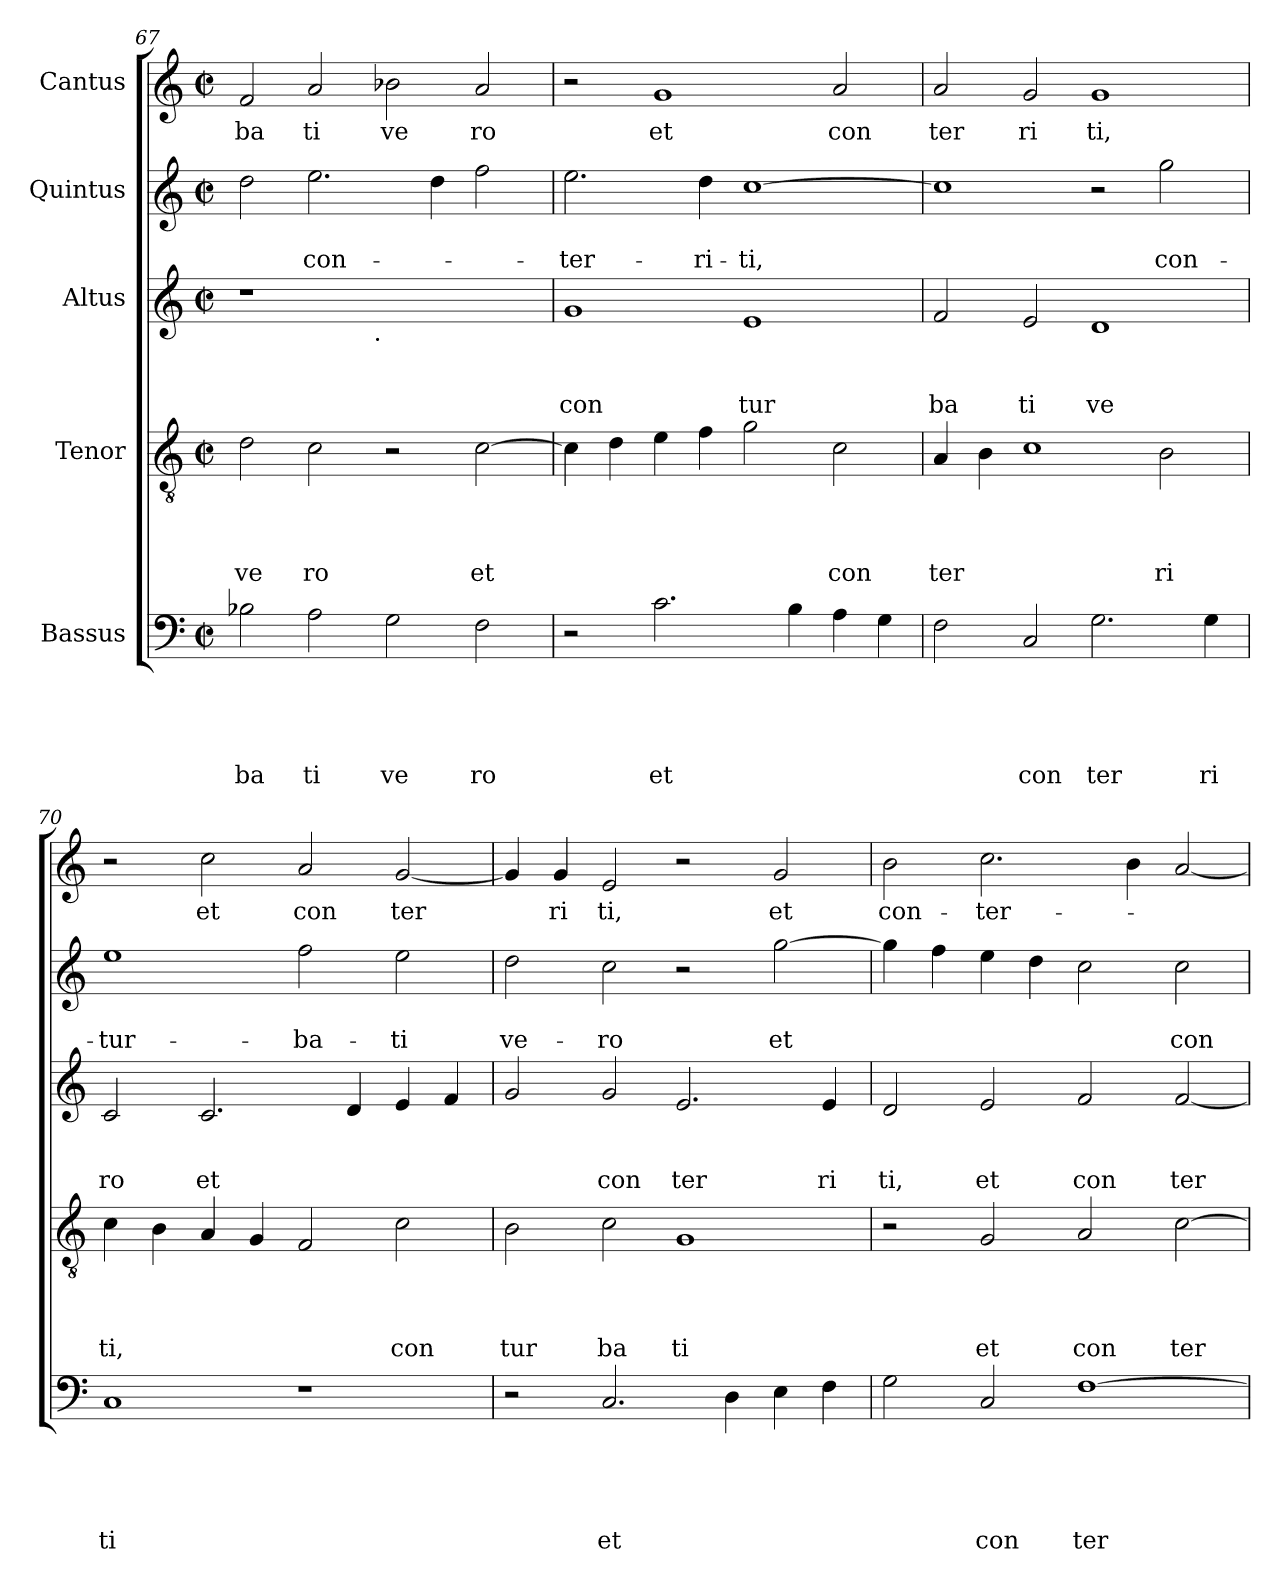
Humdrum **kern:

**kern	**text	**text	**text	**text	**text	**kern	**text	**text	**text	**text	**kern	**text	**text	**text	**kern	**text	**text	**kern	**text
*part5	*part5	*part5	*part5	*part5	*part5	*part4	*part4	*part4	*part4	*part4	*part3	*part3	*part3	*part3	*part2	*part2	*part2	*part1	*part1
*staff5	*staff5	*staff5	*staff5	*staff5	*staff5	*staff4	*staff4	*staff4	*staff4	*staff4	*staff3	*staff3	*staff3	*staff3	*staff2	*staff2	*staff2	*staff1	*staff1
*I"Bassus	*	*	*	*	*	*I"Tenor	*	*	*	*	*I"Altus	*	*	*	*I"Quintus	*	*	*I"Cantus	*
!!LO:PB:g=z
*clefF4	*	*	*	*	*	*clefGv2	*	*	*	*	*clefG2	*	*	*	*clefG2	*	*	*clefG2	*
*k[]	*	*	*	*	*	*k[]	*	*	*	*	*k[]	*	*	*	*k[]	*	*	*k[]	*
*C:	*	*	*	*	*	*C:	*	*	*	*	*C:	*	*	*	*C:	*	*	*C:	*
*M2/2	*	*	*	*	*	*M2/2	*	*	*	*	*M2/2	*	*	*	*M2/2	*	*	*M2/2	*
*met(c|)	*	*	*	*	*	*met(c|)	*	*	*	*	*met(c|)	*	*	*	*met(c|)	*	*	*met(c|)	*
=67	=67	=67	=67	=67	=67	=67	=67	=67	=67	=67	=67	=67	=67	=67	=67	=67	=67	=67	=67
!	!	!	!	!	!LO:LY:b	!	!	!	!	!LO:LY:b	!	!	!	!	!	!	!	!	!LO:LY:b
*	*	*	*	*	*	*	*	*	*	*	*^	*	*	*	*	*	*	*	*
2B-\	.	.	.	.	ba	2d\	.	.	.	ve	1r	2ryy	.	.	.	2dd\	.	.	2f/	ba
!	!	!	!	!	!LO:LY:b	!	!	!	!	!LO:LY:b	!	!	!	!	!	!	!	!LO:LY:b	!	!LO:LY:b
2A\	.	.	.	.	ti	2c\	.	.	.	ro	.	4...ryy	.	.	.	2.ee\	.	con-	2a/	ti
!	!	!	!	!	!	!	!	!	!	!	!	!LO:TX:b:t=.	!	!	!	!	!	!	!	!
.	.	.	.	.	.	.	.	.	.	.	.	1ryy	.	.	.	.	.	.	.	.
!	!	!	!	!	!LO:LY:b	!	!	!	!	!	!	!	!	!	!	!	!	!	!	!LO:LY:b
2G\	.	.	.	.	ve	2r	.	.	.	.	1ryy	.	.	.	.	.	.	.	2b-\	ve
.	.	.	.	.	.	.	.	.	.	.	.	.	.	.	.	4dd\	.	.	.	.
!	!	!	!	!	!LO:LY:b	!	!	!	!	!LO:LY:b	!	!	!	!	!	!	!	!	!	!LO:LY:b
2F\	.	.	.	.	ro	[>2c\	.	.	.	et	.	.	.	.	.	2ff\	.	.	2a/	ro
.	.	.	.	.	.	.	.	.	.	.	.	32ryy	.	.	.	.	.	.	.	.
=68	=68	=68	=68	=68	=68	=68	=68	=68	=68	=68	=68	=68	=68	=68	=68	=68	=68	=68	=68	=68
!	!	!	!	!	!	!	!	!	!	!	!	!	!	!	!LO:LY:b	!	!	!LO:LY:b	!	!
*	*	*	*	*	*	*	*	*	*	*	*v	*v	*	*	*	*	*	*	*	*
2r	.	.	.	.	.	4c\]	.	.	.	.	1g	.	.	con	2.ee\	.	-ter-	2r	.
.	.	.	.	.	.	4d\	.	.	.	.	.	.	.	.	.	.	.	.	.
!	!	!	!	!	!LO:LY:b	!	!	!	!	!	!	!	!	!	!	!	!	!	!LO:LY:b
2.c\	.	.	.	.	et	4e\	.	.	.	.	.	.	.	.	.	.	.	1g	et
!	!	!	!	!	!	!	!	!	!	!	!	!	!	!	!	!	!LO:LY:b	!	!
.	.	.	.	.	.	4f\	.	.	.	.	.	.	.	.	4dd\	.	-ri-	.	.
!	!	!	!	!	!	!	!	!	!	!	!	!	!	!LO:LY:b	!	!	!LO:LY:b	!	!
.	.	.	.	.	.	2g\	.	.	.	.	1e	.	.	tur	[>1cc	.	-ti,	.	.
4B\	.	.	.	.	.	.	.	.	.	.	.	.	.	.	.	.	.	.	.
!	!	!	!	!	!	!	!	!	!	!LO:LY:b	!	!	!	!	!	!	!	!	!LO:LY:b
4A\	.	.	.	.	.	2c\	.	.	.	con	.	.	.	.	.	.	.	2a/	con
4G\	.	.	.	.	.	.	.	.	.	.	.	.	.	.	.	.	.	.	.
=69	=69	=69	=69	=69	=69	=69	=69	=69	=69	=69	=69	=69	=69	=69	=69	=69	=69	=69	=69
!	!	!	!	!	!	!	!	!	!	!LO:LY:b	!	!	!	!LO:LY:b	!	!	!	!	!LO:LY:b
2F\	.	.	.	.	.	4A/	.	.	.	ter	2f/	.	.	ba	1cc]	.	.	2a/	ter
.	.	.	.	.	.	4B\	.	.	.	.	.	.	.	.	.	.	.	.	.
!	!	!	!	!	!LO:LY:b	!	!	!	!	!	!	!	!	!LO:LY:b	!	!	!	!	!LO:LY:b
2C/	.	.	.	.	con	1c	.	.	.	.	2e/	.	.	ti	.	.	.	2g/	ri
!	!	!	!	!	!LO:LY:b	!	!	!	!	!	!	!	!	!LO:LY:b	!	!	!	!	!LO:LY:b
2.G\	.	.	.	.	ter	.	.	.	.	.	1d	.	.	ve	2r	.	.	1g	ti,
!	!	!	!	!	!	!	!	!	!	!LO:LY:b	!	!	!	!	!	!	!LO:LY:b	!	!
.	.	.	.	.	.	2B\	.	.	.	ri	.	.	.	.	2gg\	.	con-	.	.
!	!	!	!	!	!LO:LY:b	!	!	!	!	!	!	!	!	!	!	!	!	!	!
4G\	.	.	.	.	ri	.	.	.	.	.	.	.	.	.	.	.	.	.	.
=70	=70	=70	=70	=70	=70	=70	=70	=70	=70	=70	=70	=70	=70	=70	=70	=70	=70	=70	=70
!	!	!	!	!	!LO:LY:b	!	!	!	!	!LO:LY:b	!	!	!	!LO:LY:b	!	!	!LO:LY:b	!	!
1C	.	.	.	.	ti	4c\	.	.	.	ti,	2c/	.	.	ro	1ee	.	-tur-	2r	.
.	.	.	.	.	.	4B\	.	.	.	.	.	.	.	.	.	.	.	.	.
!	!	!	!	!	!	!	!	!	!	!	!	!	!	!LO:LY:b	!	!	!	!	!LO:LY:b
.	.	.	.	.	.	4A/	.	.	.	.	2.c/	.	.	et	.	.	.	2cc\	et
.	.	.	.	.	.	4G/	.	.	.	.	.	.	.	.	.	.	.	.	.
!	!	!	!	!	!	!	!	!	!	!	!	!	!	!	!	!	!LO:LY:b	!	!LO:LY:b
1r	.	.	.	.	.	2F/	.	.	.	.	.	.	.	.	2ff\	.	-ba-	2a/	con
.	.	.	.	.	.	.	.	.	.	.	4d/	.	.	.	.	.	.	.	.
!	!	!	!	!	!	!	!	!	!	!LO:LY:b	!	!	!	!	!	!	!LO:LY:b	!	!LO:LY:b
.	.	.	.	.	.	2c\	.	.	.	con	4e/	.	.	.	2ee\	.	-ti	[<2g/	ter
.	.	.	.	.	.	.	.	.	.	.	4f/	.	.	.	.	.	.	.	.
=71	=71	=71	=71	=71	=71	=71	=71	=71	=71	=71	=71	=71	=71	=71	=71	=71	=71	=71	=71
!	!	!	!	!	!	!	!	!	!	!LO:LY:b	!	!	!	!	!	!	!LO:LY:b	!	!
2r	.	.	.	.	.	2B\	.	.	.	tur	2g/	.	.	.	2dd\	.	ve-	4g/]	.
!	!	!	!	!	!	!	!	!	!	!	!	!	!	!	!	!	!	!	!LO:LY:b
.	.	.	.	.	.	.	.	.	.	.	.	.	.	.	.	.	.	4g/	ri
!	!	!	!	!	!LO:LY:b	!	!	!	!	!LO:LY:b	!	!	!	!LO:LY:b	!	!	!LO:LY:b	!	!LO:LY:b
2.C/	.	.	.	.	et	2c\	.	.	.	ba	2g/	.	.	con	2cc\	.	-ro	2e/	ti,
!	!	!	!	!	!	!	!	!	!	!LO:LY:b	!	!	!	!LO:LY:b	!	!	!	!	!
.	.	.	.	.	.	1G	.	.	.	ti	2.e/	.	.	ter	2r	.	.	2r	.
4D\	.	.	.	.	.	.	.	.	.	.	.	.	.	.	.	.	.	.	.
!	!	!	!	!	!	!	!	!	!	!	!	!	!	!	!	!	!LO:LY:b	!	!LO:LY:b
4E\	.	.	.	.	.	.	.	.	.	.	.	.	.	.	[<2gg\	.	et	2g/	et
!	!	!	!	!	!	!	!	!	!	!	!	!	!	!LO:LY:b	!	!	!	!	!
4F\	.	.	.	.	.	.	.	.	.	.	4e/	.	.	ri	.	.	.	.	.
!!LO:LB:g=z
=72	=72	=72	=72	=72	=72	=72	=72	=72	=72	=72	=72	=72	=72	=72	=72	=72	=72	=72	=72
!	!	!	!	!	!	!	!	!	!	!	!	!	!	!LO:LY:b	!	!	!	!	!LO:LY:b
2G\	.	.	.	.	.	2r	.	.	.	.	2d/	.	.	ti,	4gg\]	.	.	2b\	con-
.	.	.	.	.	.	.	.	.	.	.	.	.	.	.	4ff\	.	.	.	.
!	!	!	!	!	!LO:LY:b	!	!	!	!	!LO:LY:b	!	!	!	!LO:LY:b	!	!	!	!	!LO:LY:b
2C/	.	.	.	.	con	2G/	.	.	.	et	2e/	.	.	et	4ee\	.	.	2.cc\	-ter-
.	.	.	.	.	.	.	.	.	.	.	.	.	.	.	4dd\	.	.	.	.
!	!	!	!	!	!LO:LY:b	!	!	!	!	!LO:LY:b	!	!	!	!LO:LY:b	!	!	!	!	!
[>1F	.	.	.	.	ter	2A/	.	.	.	con	2f/	.	.	con	2cc\	.	.	.	.
.	.	.	.	.	.	.	.	.	.	.	.	.	.	.	.	.	.	4b\	.
!	!	!	!	!	!	!	!	!	!	!LO:LY:b	!	!	!	!LO:LY:b	!	!	!LO:LY:b	!	!
.	.	.	.	.	.	[>2c\	.	.	.	ter	[<2f/	.	.	ter	2cc\	.	con-	[<2a/	.
=	=	=	=	=	=	=	=	=	=	=	=	=	=	=	=	=	=	=	=
*-	*-	*-	*-	*-	*-	*-	*-	*-	*-	*-	*-	*-	*-	*-	*-	*-	*-	*-	*-
